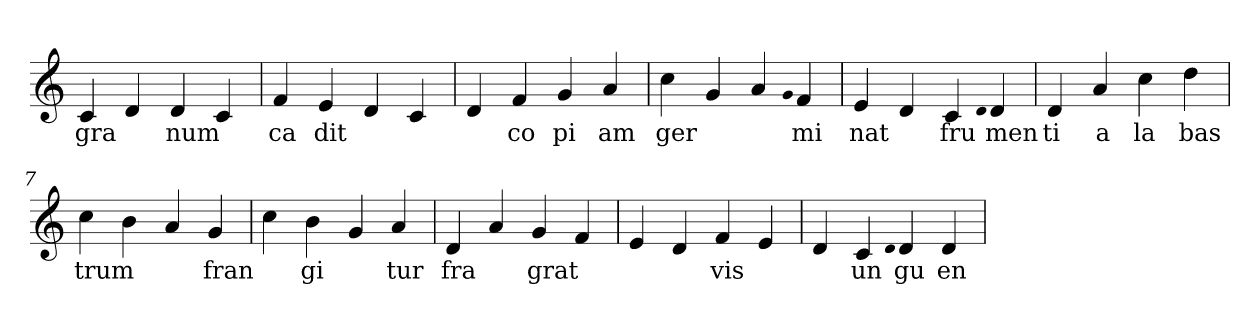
**kern	**text
*part1	*part1
*staff1	*staff1
*clefG2	*
=1	=1
4c	gra
4d	.
4d	num
4c	.
=2	=2
4f	ca
4e	dit
4d	.
4c	.
=3	=3
4d	.
4f	co
4g	pi
4a	am
=4	=4
4cc	ger
4g	.
4a	.
qqg	.
4f	mi
=5	=5
4e	nat
4d	.
4c	fru
qqd	.
4d	men
=6	=6
4d	ti
4a	a
4cc	la
4dd	bas
=7	=7
4cc	trum
4b	.
4a	.
4g	fran
=8	=8
4cc	.
4b	gi
4g	.
4a	tur
=9	=9
4d	fra
4a	.
4g	grat
4f	.
=10	=10
4e	.
4d	.
4f	vis
4e	.
=11	=11
4d	.
4c	un
qqd	.
4d	gu
4d	en
=	=
*-	*-
